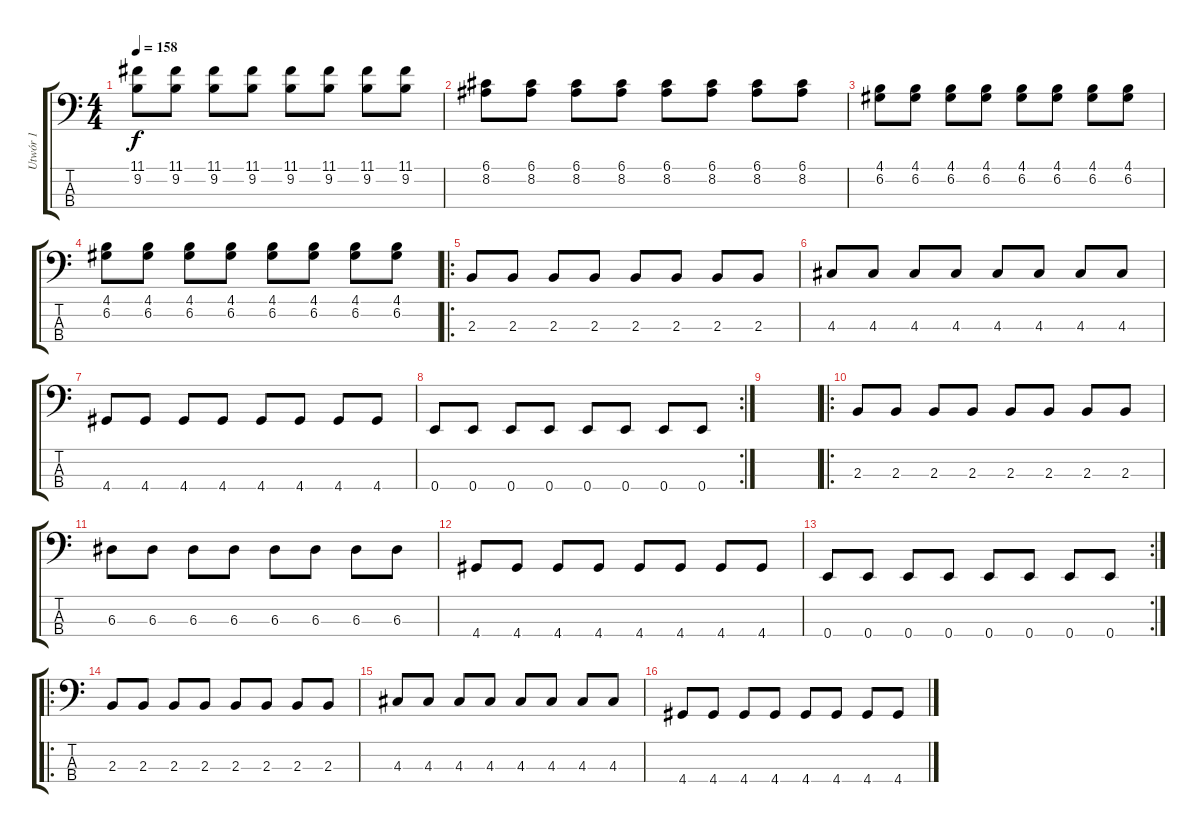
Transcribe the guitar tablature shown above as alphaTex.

\track ("Utwór 1" "Utwór 1") {instrument electricguitarjazz}
\staff {score tabs}
\tuning (G2 D2 A1 E1) {hide}
\ts (4 4)
\tempo 158
\clef f4
\ks c
(11.1 9.2).8{dy f} (11.1 9.2).8 (11.1 9.2).8 (11.1 9.2).8 (11.1 9.2).8 (11.1 9.2).8 (11.1 9.2).8 (11.1 9.2).8 |
(6.1 8.2).8 (6.1 8.2).8 (6.1 8.2).8 (6.1 8.2).8 (6.1 8.2).8 (6.1 8.2).8 (6.1 8.2).8 (6.1 8.2).8 |
(4.1 6.2).8 (4.1 6.2).8 (4.1 6.2).8 (4.1 6.2).8 (4.1 6.2).8 (4.1 6.2).8 (4.1 6.2).8 (4.1 6.2).8 |
(4.1 6.2).8 (4.1 6.2).8 (4.1 6.2).8 (4.1 6.2).8 (4.1 6.2).8 (4.1 6.2).8 (4.1 6.2).8 (4.1 6.2).8 |
\ro
2.3.8 2.3.8 2.3.8 2.3.8 2.3.8 2.3.8 2.3.8 2.3.8 |
4.3.8 4.3.8 4.3.8 4.3.8 4.3.8 4.3.8 4.3.8 4.3.8 |
4.4.8 4.4.8 4.4.8 4.4.8 4.4.8 4.4.8 4.4.8 4.4.8 |
\rc 2
0.4.8 0.4.8 0.4.8 0.4.8 0.4.8 0.4.8 0.4.8 0.4.8 |
|
\ro
2.3.8 2.3.8 2.3.8 2.3.8 2.3.8 2.3.8 2.3.8 2.3.8 |
6.3.8 6.3.8 6.3.8 6.3.8 6.3.8 6.3.8 6.3.8 6.3.8 |
4.4.8 4.4.8 4.4.8 4.4.8 4.4.8 4.4.8 4.4.8 4.4.8 |
\rc 2
0.4.8 0.4.8 0.4.8 0.4.8 0.4.8 0.4.8 0.4.8 0.4.8 |
\ro
2.3.8 2.3.8 2.3.8 2.3.8 2.3.8 2.3.8 2.3.8 2.3.8 |
4.3.8 4.3.8 4.3.8 4.3.8 4.3.8 4.3.8 4.3.8 4.3.8 |
4.4.8 4.4.8 4.4.8 4.4.8 4.4.8 4.4.8 4.4.8 4.4.8
